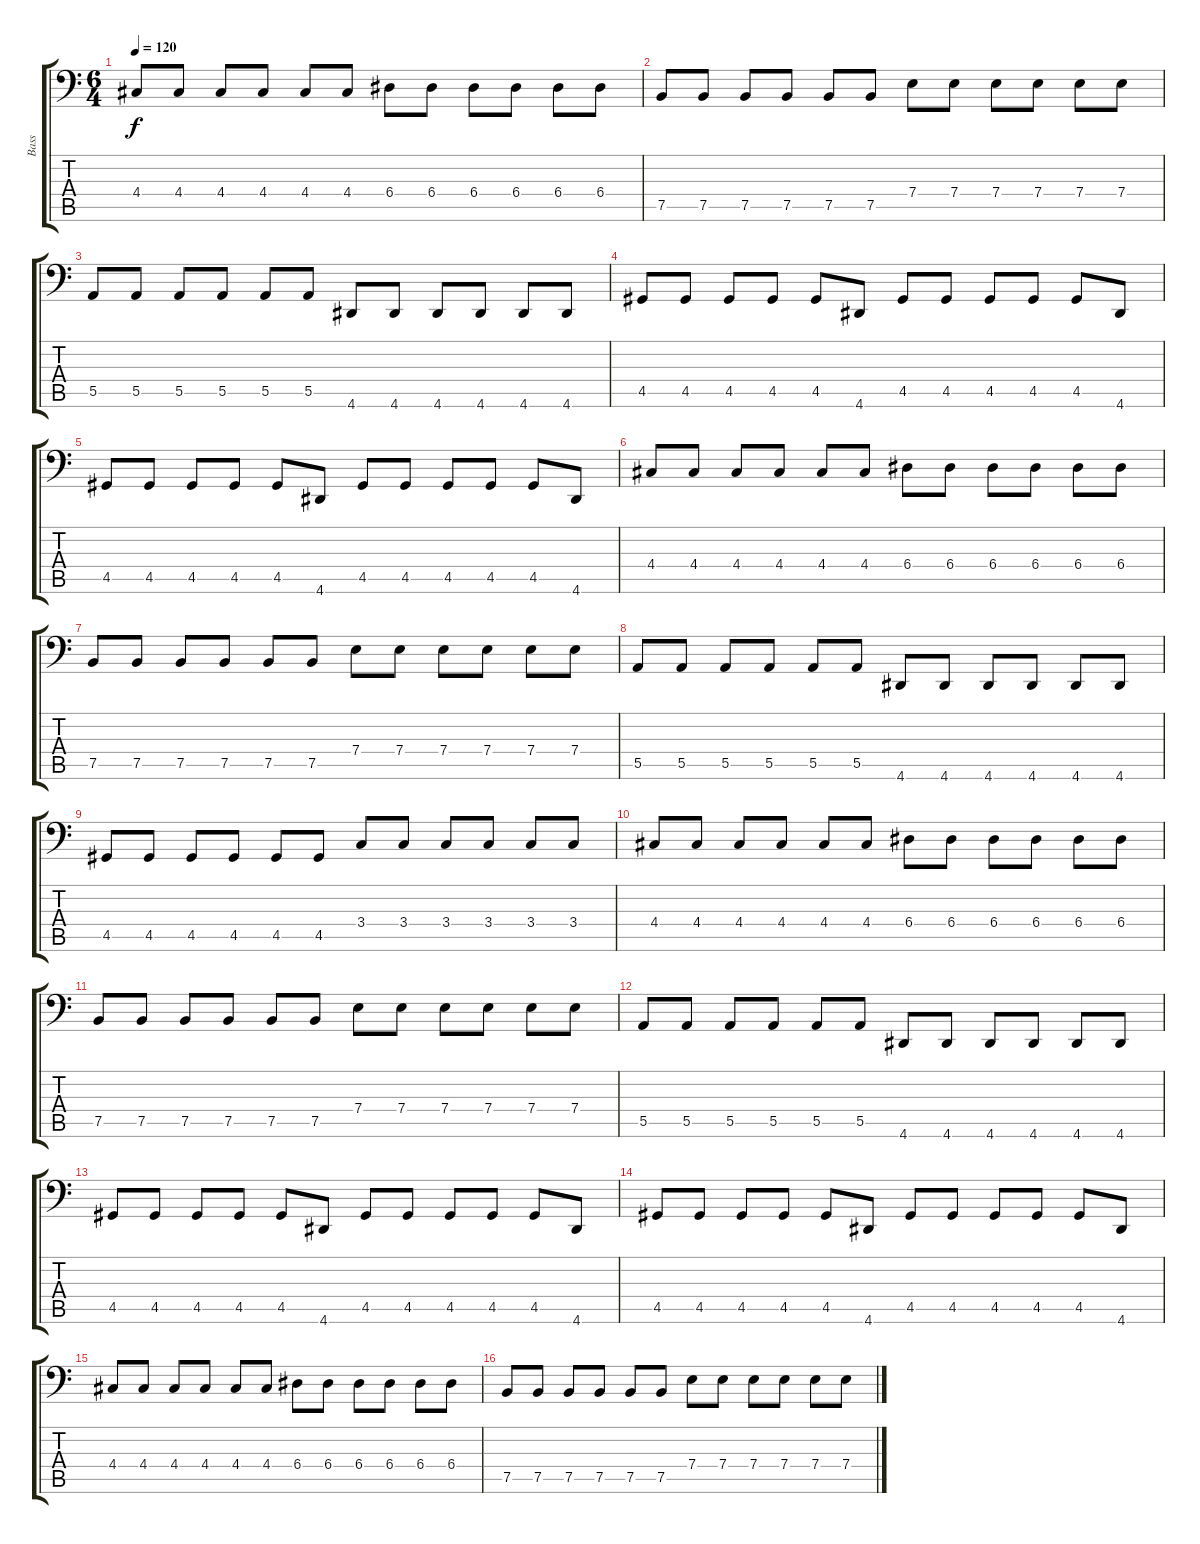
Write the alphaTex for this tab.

\track ("Bass" "Bass") {instrument electricbassfinger}
\staff {score tabs}
\tuning (C3 G2 D2 A1 E1 B0) {hide}
\ts (6 4)
\tempo 120
\clef f4
\ks c
4.4.8{dy f} 4.4.8 4.4.8 4.4.8 4.4.8 4.4.8 6.4.8 6.4.8 6.4.8 6.4.8 6.4.8 6.4.8 |
7.5.8 7.5.8 7.5.8 7.5.8 7.5.8 7.5.8 7.4.8 7.4.8 7.4.8 7.4.8 7.4.8 7.4.8 |
5.5.8 5.5.8 5.5.8 5.5.8 5.5.8 5.5.8 4.6.8 4.6.8 4.6.8 4.6.8 4.6.8 4.6.8 |
4.5.8 4.5.8 4.5.8 4.5.8 4.5.8 4.6.8 4.5.8 4.5.8 4.5.8 4.5.8 4.5.8 4.6.8 |
4.5.8 4.5.8 4.5.8 4.5.8 4.5.8 4.6.8 4.5.8 4.5.8 4.5.8 4.5.8 4.5.8 4.6.8 |
4.4.8 4.4.8 4.4.8 4.4.8 4.4.8 4.4.8 6.4.8 6.4.8 6.4.8 6.4.8 6.4.8 6.4.8 |
7.5.8 7.5.8 7.5.8 7.5.8 7.5.8 7.5.8 7.4.8 7.4.8 7.4.8 7.4.8 7.4.8 7.4.8 |
5.5.8 5.5.8 5.5.8 5.5.8 5.5.8 5.5.8 4.6.8 4.6.8 4.6.8 4.6.8 4.6.8 4.6.8 |
4.5.8 4.5.8 4.5.8 4.5.8 4.5.8 4.5.8 3.4.8 3.4.8 3.4.8 3.4.8 3.4.8 3.4.8 |
4.4.8 4.4.8 4.4.8 4.4.8 4.4.8 4.4.8 6.4.8 6.4.8 6.4.8 6.4.8 6.4.8 6.4.8 |
7.5.8 7.5.8 7.5.8 7.5.8 7.5.8 7.5.8 7.4.8 7.4.8 7.4.8 7.4.8 7.4.8 7.4.8 |
5.5.8 5.5.8 5.5.8 5.5.8 5.5.8 5.5.8 4.6.8 4.6.8 4.6.8 4.6.8 4.6.8 4.6.8 |
4.5.8 4.5.8 4.5.8 4.5.8 4.5.8 4.6.8 4.5.8 4.5.8 4.5.8 4.5.8 4.5.8 4.6.8 |
4.5.8 4.5.8 4.5.8 4.5.8 4.5.8 4.6.8 4.5.8 4.5.8 4.5.8 4.5.8 4.5.8 4.6.8 |
4.4.8 4.4.8 4.4.8 4.4.8 4.4.8 4.4.8 6.4.8 6.4.8 6.4.8 6.4.8 6.4.8 6.4.8 |
7.5.8 7.5.8 7.5.8 7.5.8 7.5.8 7.5.8 7.4.8 7.4.8 7.4.8 7.4.8 7.4.8 7.4.8
